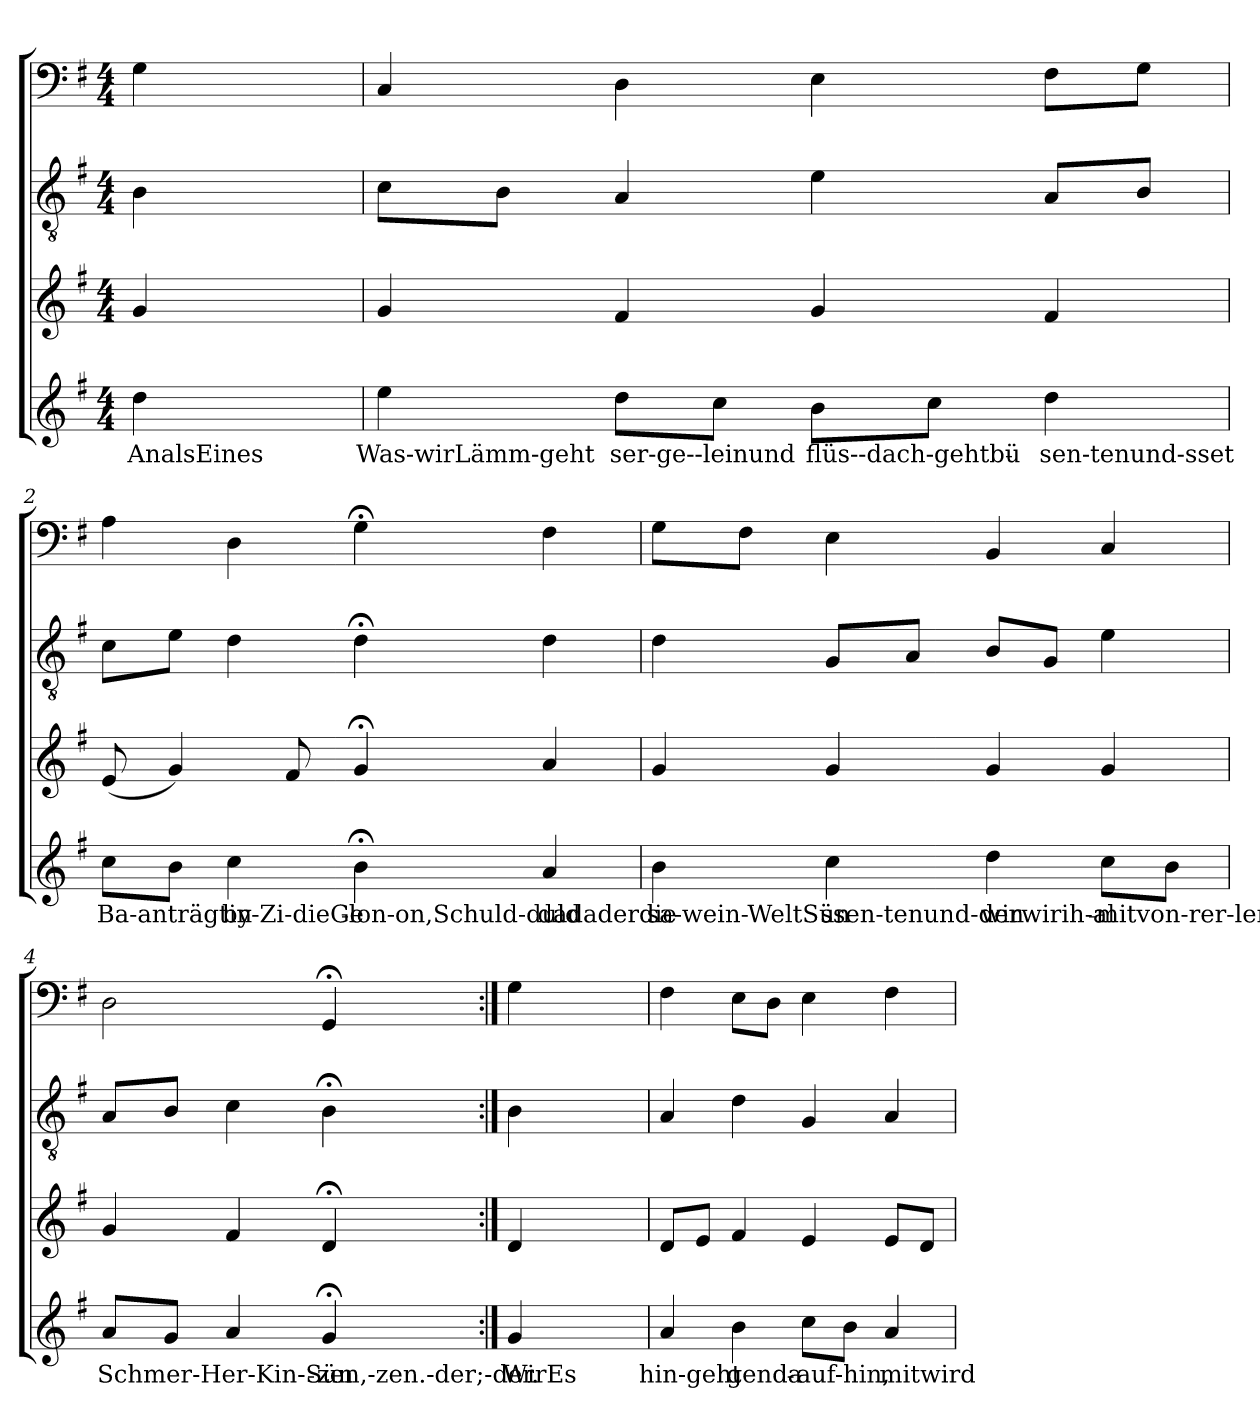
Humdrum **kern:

**kern	**text	**kern	**kern	**kern
*part4	*part4	*part3	*part2	*part1
*staff4	*staff4	*staff3	*staff2	*staff1
*clefG2	*	*clefG2	*clefGv2	*clefF4
*k[f#]	*	*k[f#]	*k[f#]	*k[f#]
*G:	*	*G:	*G:	*G:
*M4/4	*	*M4/4	*M4/4	*M4/4
=	=	=	=	=
4dd\	AnalsEines	4g/	4B\	4G\
2ryy	.	2ryy	2ryy	2ryy
4ryy	.	4ryy	4ryy	4ryy
=1	=1	=1	=1	=1
4ee\	Was-wirLämm-geht	4g/	8c\L	4C/
.	.	.	8B\J	.
8dd\L	-ser-ge--leinund	4f#/	4A/	4D\
8cc\J	.	.	.	.
8b\L	-flüs--dach-gehtbü-	4g/	4e\	4E\
8cc\J	.	.	.	.
4dd\	-sen-tenund-sset	4f#/	8A/L	8F#\L
.	.	.	8B/J	8G\J
=2	=2	=2	=2	=2
8cc\L	Ba-anträgtin	(8e/	8c\L	4A\
8b\J	.	4g/)	8e\J	.
4cc\	-by-Zi-dieGe-	.	4d\	4D\
.	.	8f#/	.	.
4b;<\	-lon-on,Schuld-duld	4g;</	4d;<\	4G;<\
4a/	dadaderdie	4a/	4d\	4F#\
=3	=3	=3	=3	=3
4b\	sa-wein-WeltSün-	4g/	4d\	8G\L
.	.	.	.	8F#\J
4cc\	-ssen-tenund-den	4g/	8G/L	4E\
.	.	.	8A/J	.
4dd\	wirwirih-al-	4g/	8B/L	4BB/
.	.	.	8G/J	.
8cc\L	mitvon-rer-ler	4g/	4e\	4C/
8b\J	.	.	.	.
=4	=4	=4	=4	=4
8a/L	Schmer-Her-Kin-Sün-	4g/	8A/L	2D\
8g/J	.	.	8B/J	.
4a/	.	4f#/	4c\	.
4g;</	-zen,-zen.-der;-der.	4d;</	4B;<\	4GG;</
=:|!	=:|!	=:|!	=:|!	=:|!
4g/	WirEs	4d/	4B\	4G\
2ryy	.	2ryy	2ryy	2ryy
4ryy	.	4ryy	4ryy	4ryy
=5	=5	=5	=5	=5
4a/	hin-geht	8d/L	4A/	4F#\
.	.	8e/J	.	.
4b\	-genda-	4f#/	4d\	8E\L
.	.	.	.	8D\J
8cc\L	auf-hin,	4e/	4G/	4E\
8b\J	.	.	.	.
4a/	mitwird	8e/L	4A/	4F#\
.	.	8d/J	.	.
=	=	=	=	=
*-	*-	*-	*-	*-
